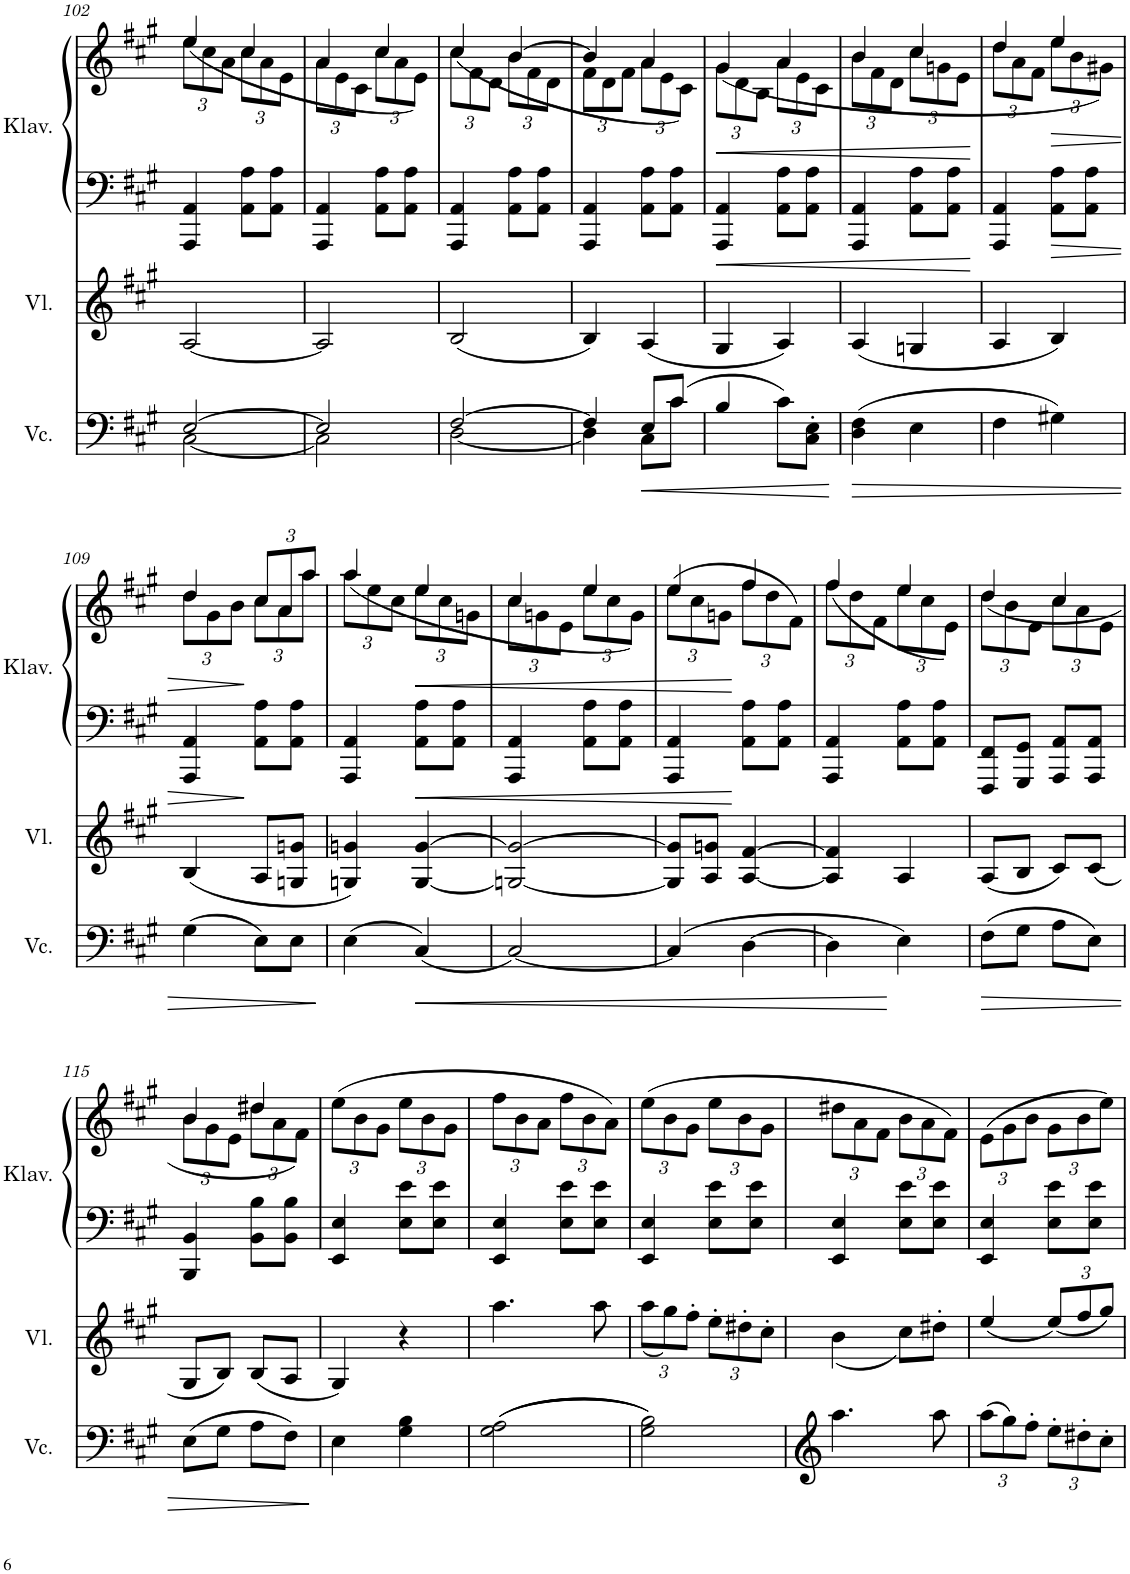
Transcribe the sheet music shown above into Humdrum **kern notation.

**kern	**dynam	**kern	**kern	**kern	**dynam
*part3	*part3	*part2	*part1	*part1	*part1
*staff4	*staff4	*staff3	*staff2	*staff1	*staff1/2
*I"Violoncello	*	*I"Violine	*I"Klavier	*	*
*I'Vc.	*	*I'Vl.	*I'Klav.	*	*
!!LO:PB:g=z
*clefF4	*	*clefG2	*clefF4	*clefG2	*
*k[f#c#g#]	*	*k[f#c#g#]	*k[f#c#g#]	*k[f#c#g#]	*
*M2/4	*	*M2/4	*M2/4	*M2/4	*
=102	=102	=102	=102	=102	=102
*^	*	*	*	*^	*
*	*	*	*	*	*	*Xbrackettup	*
[2E/	[2C#\	.	[2A/	4AAA/ 4AA/	(4ee/	12ee\L	.
.	.	.	.	.	.	12cc#\	.
.	.	.	.	.	.	12a\J	.
.	.	.	.	8AA\ 8A\L	4cc#/	12cc#\L	.
.	.	.	.	.	.	12a\	.
.	.	.	.	8AA\ 8A\J	.	.	.
.	.	.	.	.	.	12e\J	.
=103	=103	=103	=103	=103	=103	=103	=103
2E/]	2C#\]	.	2A/]	4AAA/ 4AA/	4a/	12a\L	.
.	.	.	.	.	.	12e\	.
.	.	.	.	.	.	12c#\J	.
.	.	.	.	8AA\ 8A\L	4cc#/	12cc#\L	.
.	.	.	.	.	.	12a\	.
.	.	.	.	8AA\ 8A\J	.	.	.
.	.	.	.	.	.	12e\J)	.
=104	=104	=104	=104	=104	=104	=104	=104
[2D\	[2F#/	.	(2B/	4AAA/ 4AA/	(4cc#/	12cc#\L	.
.	.	.	.	.	.	12f#\	.
.	.	.	.	.	.	12d\J	.
.	.	.	.	8AA\ 8A\L	[4b/	12b\L	.
.	.	.	.	.	.	12f#\	.
.	.	.	.	8AA\ 8A\J	.	.	.
.	.	.	.	.	.	12d\J	.
=105	=105	=105	=105	=105	=105	=105	=105
4D\]	4F#/]	.	4B/)	4AAA/ 4AA/	4b/]	12f#\L	.
.	.	.	.	.	.	12d\	.
.	.	.	.	.	.	12f#\J	.
!	!	!LO:HP:b	!	!	!	!	!
8E/L	8C#\L	<	(<4A/	8AA\ 8A\L	4a/	12a\L	.
.	.	.	.	.	.	12e\	.
(8c#/J	8c#\J	.	.	8AA\ 8A\J	.	.	.
.	.	.	.	.	.	12c#\J)	.
*v	*v	*	*	*	*	*	*
=106	=106	=106	=106	=106	=106	=106
!	!	!	!	!	!	!LO:HP:b
4B/	.	4G#/	4AAA/ 4AA/	(4g#/	12g#\L	<
.	.	.	.	.	12d\	.
.	.	.	.	.	12B\J	.
8c#\L)	.	4A/)	8AA\ 8A\L	4a/	12a\L	.
.	.	.	.	.	12e\	.
8C#\' 8E\'J	.	.	8AA\ 8A\J	.	.	.
.	.	.	.	.	12c#\J	.
*	*	*	*	*v	*v	*
.	[	.	.	.	.
=107	=107	=107	=107	=107	=107
!	!LO:HP:b	!	!	!	!
*	*	*	*	*^	*
(4D\ 4F#\	>	(<4A/	4AAA/ 4AA/	4b/	12b\L	.
.	.	.	.	.	12f#\	.
.	.	.	.	.	12d\J	.
4E\	.	4Gn/	8AA\ 8A\L	4cc#/	12cc#\L	.
.	.	.	.	.	12gn\	.
.	.	.	8AA\ 8A\J	.	.	.
.	.	.	.	.	12e\J	.
*	*	*	*	*v	*v	*
.	.	.	.	.	[
=108	=108	=108	=108	=108	=108
*	*	*	*	*^	*
4F#\	.	4A/	4AAA/ 4AA/	4dd/	12dd\L	.
.	.	.	.	.	12a\	.
.	.	.	.	.	12f#\J	.
!	!	!	!	!	!	!LO:HP:b
4G#X\)	.	4B/)	8AA\ 8A\L	4ee/	12ee\L	>
.	.	.	.	.	12b\	.
.	.	.	8AA\ 8A\J	.	.	.
.	.	.	.	.	12g#X\J)	.
!!LO:LB:g=z	!!
=109	=109	=109	=109	=109	=109	=109
(4G#\	.	(4B/	4AAA/ 4AA/	4dd/	12dd\L	.
.	.	.	.	.	12g#\	.
.	.	.	.	.	12b\J	.
8E\L)	.	8A/L	8AA\ 8A\L	12cc#/L	12cc#\L	]
.	.	.	.	12a/	12a\	.
8E\J	.	8Gn/ 8gn/J	8AA\ 8A\J	.	.	.
.	.	.	.	12aa/J	12aa\J	.
*	*	*	*	*v	*v	*
.	]	.	.	.	.
=110	=110	=110	=110	=110	=110
*	*	*	*	*^	*
(4E\	.	4Gn/ 4gn/)	4AAA/ 4AA/	(4aa/	12aa\L	.
.	.	.	.	.	12ee\	.
.	.	.	.	.	12cc#\J	.
!	!LO:HP:b	!	!	!	!	!LO:HP:b
(4C#/)	<	[4G/ [4g/	8AA\ 8A\L	4ee/	12ee\L	<
.	.	.	.	.	12cc#\	.
.	.	.	8AA\ 8A\J	.	.	.
.	.	.	.	.	12gn\J	.
=111	=111	=111	=111	=111	=111	=111
[2C#/)	.	2Gn/_ 2g/_	4AAA/ 4AA/	4cc#/	12cc#\L	.
.	.	.	.	.	12gn\	.
.	.	.	.	.	12e\J	.
.	.	.	8AA\ 8A\L	4ee/	12ee\L	.
.	.	.	.	.	12cc#\	.
.	.	.	8AA\ 8A\J	.	.	.
.	.	.	.	.	12g\J)	.
=112	=112	=112	=112	=112	=112	=112
(4C#/]	.	8G/] 8g/]L	4AAA/ 4AA/	4ee/	(>12ee\L	.
.	.	.	.	.	12cc#\	.
.	.	8A/ 8gn/J	.	.	.	.
.	.	.	.	.	12gn\J	.
[4D\	.	[4A/ [4f#/	8AA\ 8A\L	4ff#/	12ff#\L	[
.	.	.	.	.	12dd\	.
.	.	.	8AA\ 8A\J	.	.	.
.	.	.	.	.	12f#\J)	.
=113	=113	=113	=113	=113	=113	=113
4D\]	.	4A/] 4f#/]	4AAA/ 4AA/	(4ff#/	12ff#\L	.
.	.	.	.	.	12dd\	.
.	.	.	.	.	12f#\J	.
4E\)	[	4A/	8AA\ 8A\L	4ee/	12ee\L	.
.	.	.	.	.	12cc#\	.
.	.	.	8AA\ 8A\J	.	.	.
.	.	.	.	.	12e\J)	.
=114	=114	=114	=114	=114	=114	=114
!	!LO:HP:b	!	!	!	!	!
(8F#\L	>	(8A/L	8FFF#/ 8FF#/L	(4dd/	12dd\L	.
.	.	.	.	.	12b\	.
8G#\J	.	8B/J	8GGG#/ 8GG#/J	.	.	.
.	.	.	.	.	12e\J	.
8A\L	.	8c#/L)	8AAA/ 8AA/L	4cc#/	12cc#\L	.
.	.	.	.	.	12a\	.
8E\J)	.	(8c#/J	8AAA/ 8AA/J	.	.	.
.	.	.	.	.	12e\J	.
!!LO:LB:g=z	!!
=115	=115	=115	=115	=115	=115	=115
(8E\L	.	8G#/L	4BBB/ 4BB/	4b/	12b\L	.
.	.	.	.	.	12g#\	.
8G#\J	.	8B/J)	.	.	.	.
.	.	.	.	.	12e\J	.
8A\L	.	(8B/L	8BB\ 8B\L	4dd#X/	12dd#\L	.
.	.	.	.	.	12a\	.
8F#\J)	.	8A/J	8BB\ 8B\J	.	.	.
.	.	.	.	.	12f#\J)	.
*	*	*	*	*v	*v	*
.	]	.	.	.	.
=116	=116	=116	=116	=116	=116
4E\	.	4G#/)	4EE/ 4E/	(12ee\L	.
.	.	.	.	12b\	.
.	.	.	.	12g#\J	.
4G#\ 4B\	.	4r	8E\ 8e\L	12ee\L	.
.	.	.	.	12b\	.
.	.	.	8E\ 8e\J	.	.
.	.	.	.	12g#\J	.
=117	=117	=117	=117	=117	=117
((2G#\ 2A\	.	4.aa\	4EE/ 4E/	12ff#\L	.
.	.	.	.	12b\	.
.	.	.	.	12a\J	.
.	.	.	8E\ 8e\L	12ff#\L	.
.	.	.	.	12b\	.
.	.	8aa\	8E\ 8e\J	.	.
.	.	.	.	12a\J)	.
=118	=118	=118	=118	=118	=118
*	*	*Xbrackettup	*	*	*
2G#\ 2B\))	.	(<12aa\L	4EE/ 4E/	(12ee\L	.
.	.	12gg#\)	.	12b\	.
.	.	12ff#'\J	.	12g#\J	.
.	.	12ee'\L	8E\ 8e\L	12ee\L	.
.	.	12dd#X'\	.	12b\	.
.	.	.	8E\ 8e\J	.	.
.	.	12cc#'\J	.	12g#\J	.
=119	=119	=119	=119	=119	=119
4.aa\	.	(<4b\	4EE/ 4E/	12dd#X\L	.
.	.	.	.	12a\	.
.	.	.	.	12f#\J	.
.	.	8cc#\L)	8E\ 8e\L	12b\L	.
.	.	.	.	12a\	.
8aa\	.	8dd#X'\J	8E\ 8e\J	.	.
.	.	.	.	12f#\J)	.
=120	=120	=120	=120	=120	=120
*Xbrackettup	*	*	*	*	*
(>12aa\L	.	(4ee/	4EE/ 4E/	(12e\L	.
12gg#\)	.	.	.	12g#\	.
12ff#'\J	.	.	.	12b\J	.
12ee'\L	.	(12ee/L)	8E\ 8e\L	12g#\L	.
12dd#X'\	.	12ff#/	.	12b\	.
.	.	.	8E\ 8e\J	.	.
12cc#'\J	.	12gg#/J)	.	12ee\J)	.
=	=	=	=	=	=
*-	*-	*-	*-	*-	*-
